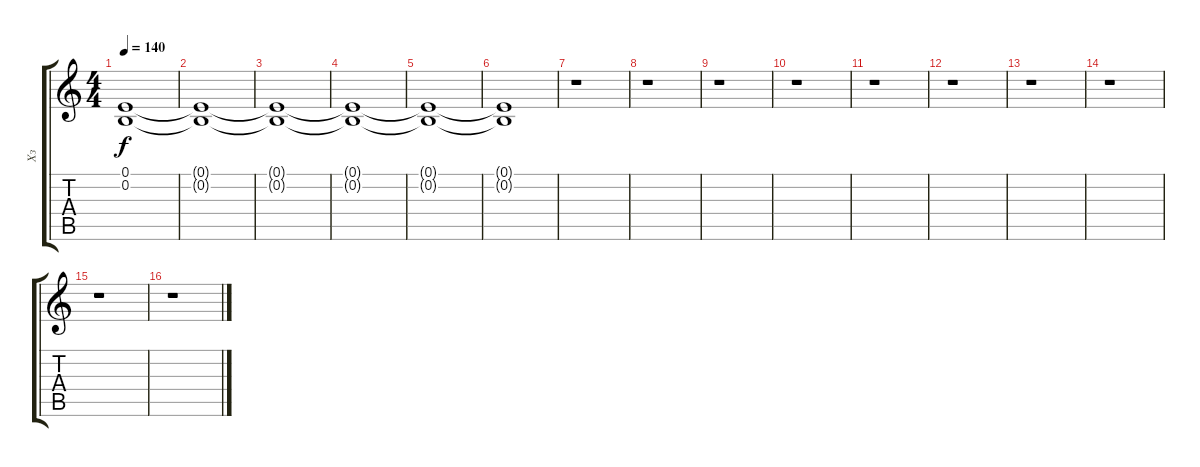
\track ("Хз" "Хз") {instrument lead2sawtooth}
\staff {score tabs}
\tuning (E4 B3 G3 D3 A2 E2) {hide}
\ts (4 4)
\tempo 140
\clef g2
\ks c
(0.1{t} 0.2{t}).1{dy f} |
(0.1{t} 0.2{t}).1 |
(0.1{t} 0.2{t}).1 |
(0.1{t} 0.2{t}).1 |
(0.1{t} 0.2{t}).1 |
(0.1{t} 0.2{t}).1 |
r.1 |
r.1 |
r.1 |
r.1 |
r.1 |
r.1 |
r.1 |
r.1 |
r.1 |
r.1
